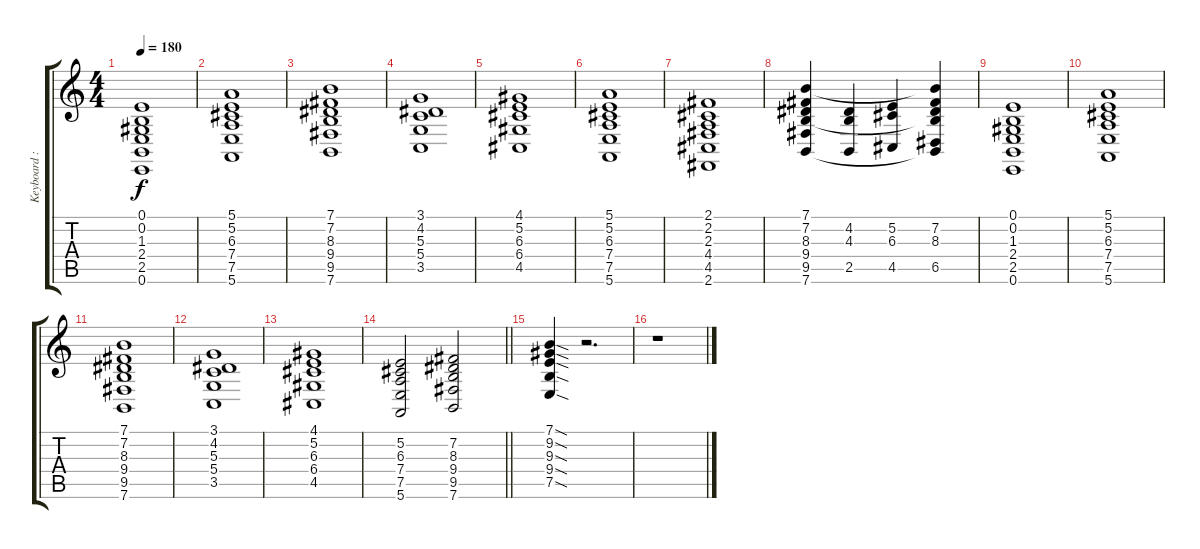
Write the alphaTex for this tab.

\track ("Keyboard : Kotobuki Tsumugi - Chan" "Keyboard :") {instrument lead2sawtooth}
\staff {score tabs}
\tuning (E4 B3 G3 D3 A2 E2) {hide}
\ts (4 4)
\tempo 180
\clef g2
\ks c
(0.1 0.2 1.3 2.4 2.5 0.6).1{dy f} |
(5.1 5.2 6.3 7.4 7.5 5.6).1 |
(7.1 7.2 8.3 9.4 9.5 7.6).1 |
(3.1 4.2 5.3 5.4 3.5).1 |
(4.1 5.2 6.3 6.4 4.5).1 |
(5.1 5.2 6.3 7.4 7.5 5.6).1 |
(2.1 2.2 2.3 4.4 4.5 2.6).1 |
(7.1 7.2 8.3 9.4 9.5 7.6).4 (4.2 4.3 2.5).4 (5.2 6.3 4.5).4 (7.1{t} 7.2 8.3 9.4{t} 6.5 7.6{t}).4 |
(0.1 0.2 1.3 2.4 2.5 0.6).1 |
(5.1 5.2 6.3 7.4 7.5 5.6).1 |
(7.1 7.2 8.3 9.4 9.5 7.6).1 |
(3.1 4.2 5.3 5.4 3.5).1 |
(4.1 5.2 6.3 6.4 4.5).1 |
\barLineRight lightlight
(5.2 6.3 7.4 7.5 5.6).2 (7.2 8.3 9.4 9.5 7.6).2 |
(7.1{sod} 9.2{sod} 9.3{sod} 9.4{sod} 7.5{sod}).4 r.2{d} |
r.1
